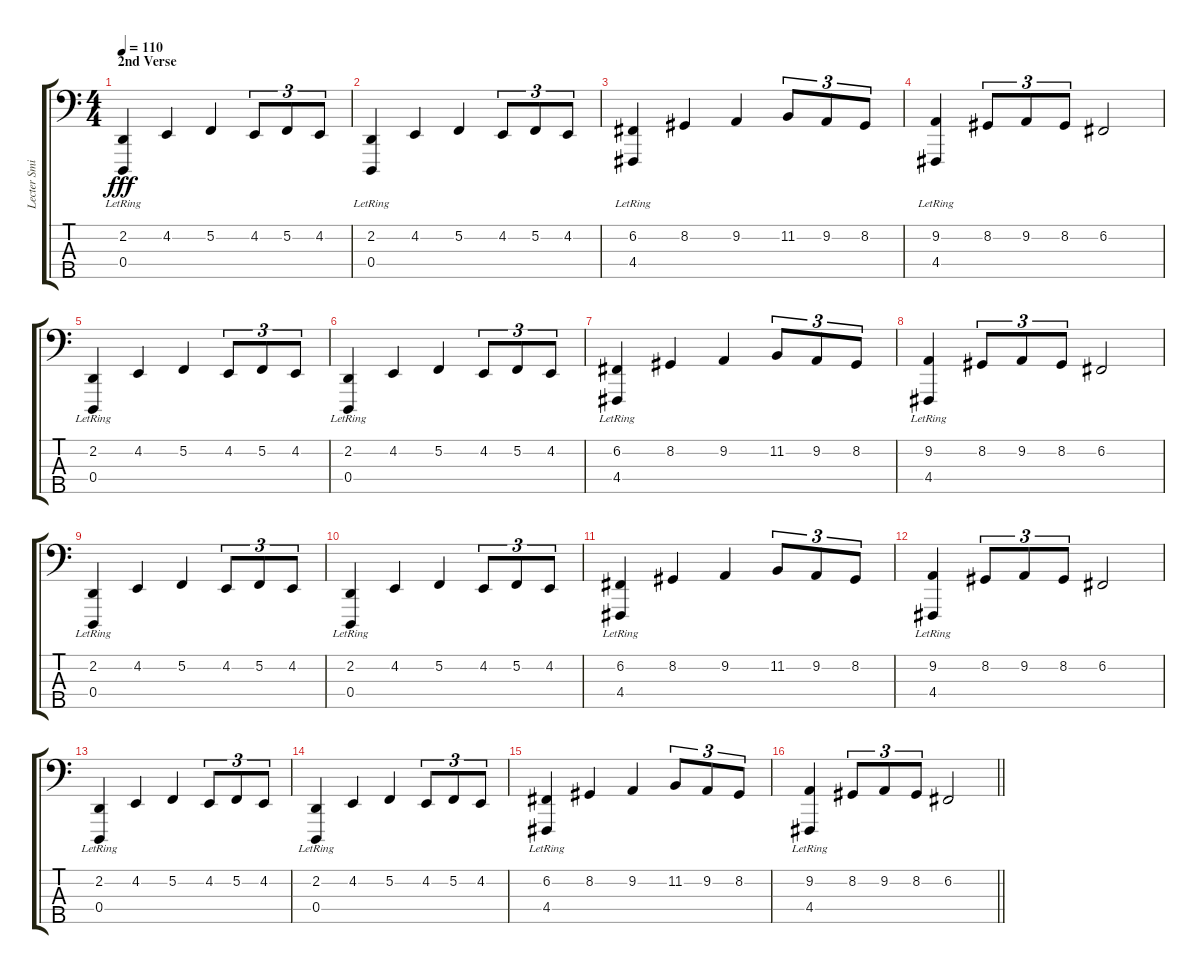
\track ("Lecter Smith" "Lecter Smi") {instrument stringensemble1}
\staff {score tabs}
\tuning (F2 C2 G1 D1 A0) {hide}
\ts (4 4)
\section ("" "2nd Verse")
\tempo 110
\clef f4
\ks c
(2.2 0.4{lr}).4{dy fff} 4.2.4 5.2.4 4.2.8{tu (3 2)} 5.2.8{tu (3 2)} 4.2.8{tu (3 2)} |
(2.2 0.4{lr}).4 4.2.4 5.2.4 4.2.8{tu (3 2)} 5.2.8{tu (3 2)} 4.2.8{tu (3 2)} |
(6.2 4.4{lr}).4 8.2.4 9.2.4 11.2.8{tu (3 2)} 9.2.8{tu (3 2)} 8.2.8{tu (3 2)} |
(9.2 4.4{lr}).4 8.2.8{tu (3 2)} 9.2.8{tu (3 2)} 8.2.8{tu (3 2)} 6.2.2 |
(2.2 0.4{lr}).4 4.2.4 5.2.4 4.2.8{tu (3 2)} 5.2.8{tu (3 2)} 4.2.8{tu (3 2)} |
(2.2 0.4{lr}).4 4.2.4 5.2.4 4.2.8{tu (3 2)} 5.2.8{tu (3 2)} 4.2.8{tu (3 2)} |
(6.2 4.4{lr}).4 8.2.4 9.2.4 11.2.8{tu (3 2)} 9.2.8{tu (3 2)} 8.2.8{tu (3 2)} |
(9.2 4.4{lr}).4 8.2.8{tu (3 2)} 9.2.8{tu (3 2)} 8.2.8{tu (3 2)} 6.2.2 |
(2.2 0.4{lr}).4 4.2.4 5.2.4 4.2.8{tu (3 2)} 5.2.8{tu (3 2)} 4.2.8{tu (3 2)} |
(2.2 0.4{lr}).4 4.2.4 5.2.4 4.2.8{tu (3 2)} 5.2.8{tu (3 2)} 4.2.8{tu (3 2)} |
(6.2 4.4{lr}).4 8.2.4 9.2.4 11.2.8{tu (3 2)} 9.2.8{tu (3 2)} 8.2.8{tu (3 2)} |
(9.2 4.4{lr}).4 8.2.8{tu (3 2)} 9.2.8{tu (3 2)} 8.2.8{tu (3 2)} 6.2.2 |
(2.2 0.4{lr}).4 4.2.4 5.2.4 4.2.8{tu (3 2)} 5.2.8{tu (3 2)} 4.2.8{tu (3 2)} |
(2.2 0.4{lr}).4 4.2.4 5.2.4 4.2.8{tu (3 2)} 5.2.8{tu (3 2)} 4.2.8{tu (3 2)} |
(6.2 4.4{lr}).4 8.2.4 9.2.4 11.2.8{tu (3 2)} 9.2.8{tu (3 2)} 8.2.8{tu (3 2)} |
\barLineRight lightlight
(9.2 4.4{lr}).4 8.2.8{tu (3 2)} 9.2.8{tu (3 2)} 8.2.8{tu (3 2)} 6.2.2
